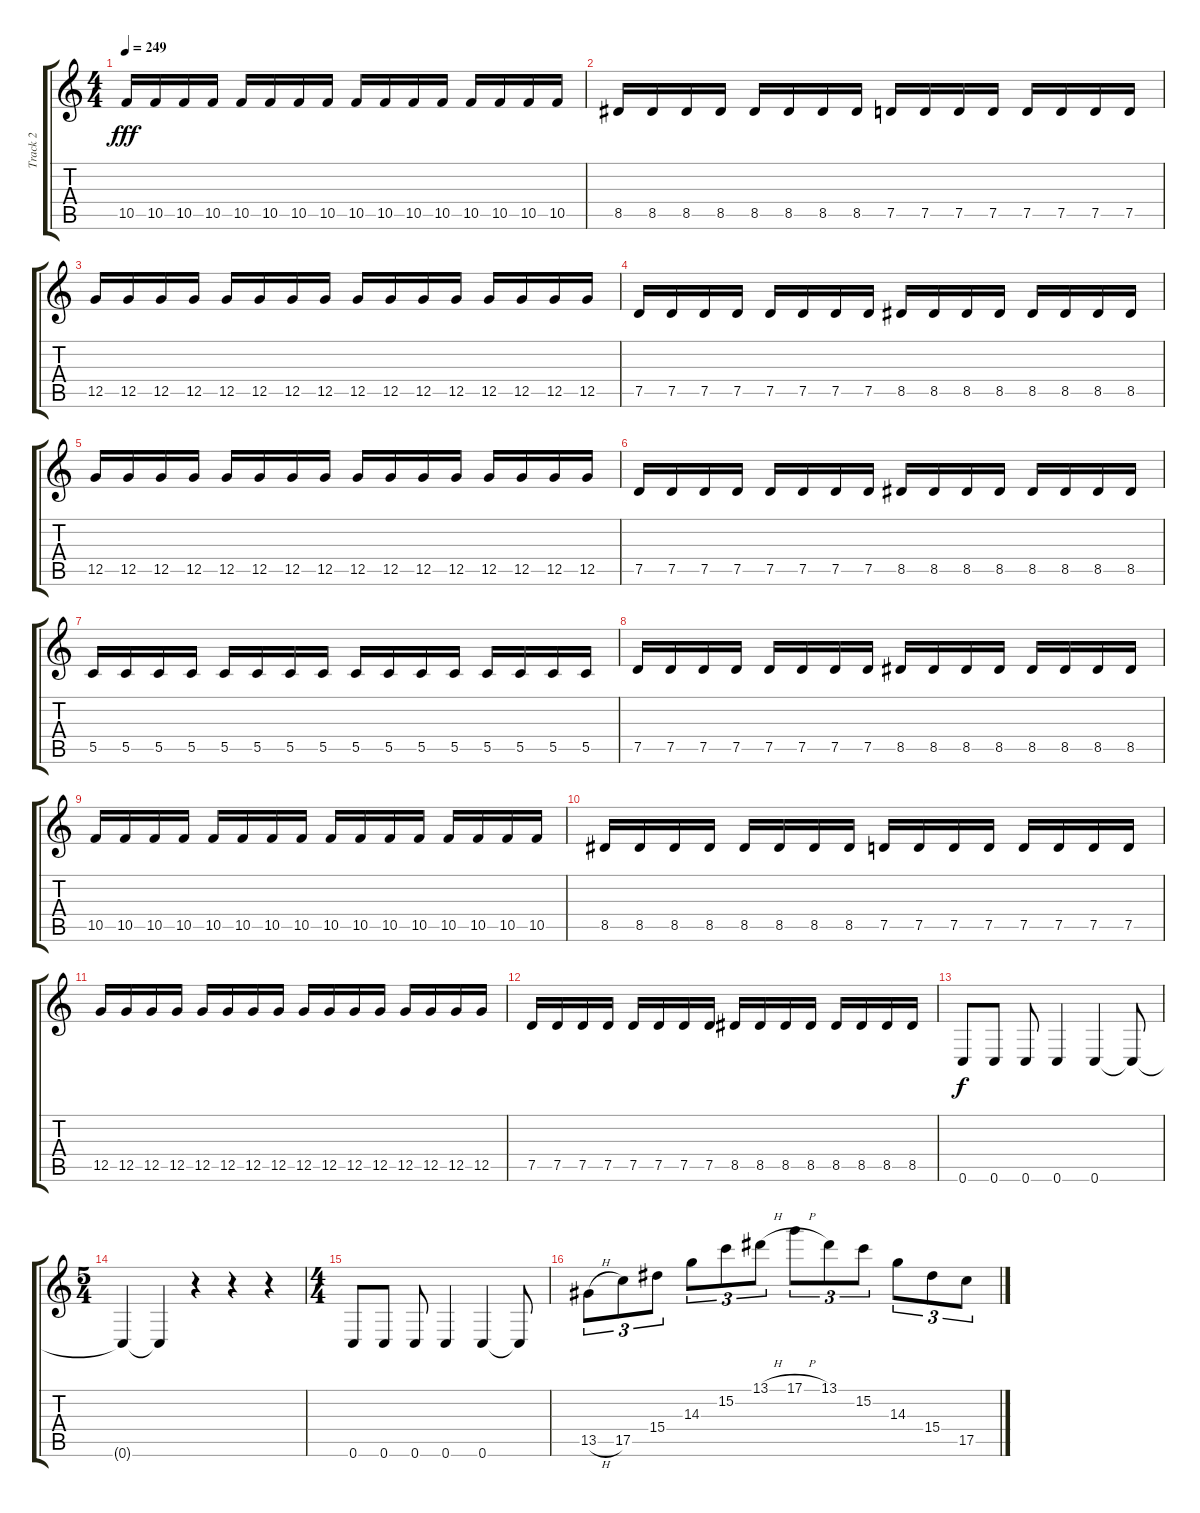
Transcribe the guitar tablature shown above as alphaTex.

\track ("Track 2" "Track 2") {instrument distortionguitar}
\staff {score tabs}
\tuning (D4 A3 F3 C3 G2 C2) {hide}
\ts (4 4)
\tempo 249
\clef g2
\ks c
10.5.16{dy fff} 10.5.16 10.5.16 10.5.16 10.5.16 10.5.16 10.5.16 10.5.16 10.5.16 10.5.16 10.5.16 10.5.16 10.5.16 10.5.16 10.5.16 10.5.16 |
8.5.16 8.5.16 8.5.16 8.5.16 8.5.16 8.5.16 8.5.16 8.5.16 7.5.16 7.5.16 7.5.16 7.5.16 7.5.16 7.5.16 7.5.16 7.5.16 |
12.5.16 12.5.16 12.5.16 12.5.16 12.5.16 12.5.16 12.5.16 12.5.16 12.5.16 12.5.16 12.5.16 12.5.16 12.5.16 12.5.16 12.5.16 12.5.16 |
7.5.16 7.5.16 7.5.16 7.5.16 7.5.16 7.5.16 7.5.16 7.5.16 8.5.16 8.5.16 8.5.16 8.5.16 8.5.16 8.5.16 8.5.16 8.5.16 |
12.5.16 12.5.16 12.5.16 12.5.16 12.5.16 12.5.16 12.5.16 12.5.16 12.5.16 12.5.16 12.5.16 12.5.16 12.5.16 12.5.16 12.5.16 12.5.16 |
7.5.16 7.5.16 7.5.16 7.5.16 7.5.16 7.5.16 7.5.16 7.5.16 8.5.16 8.5.16 8.5.16 8.5.16 8.5.16 8.5.16 8.5.16 8.5.16 |
5.5.16 5.5.16 5.5.16 5.5.16 5.5.16 5.5.16 5.5.16 5.5.16 5.5.16 5.5.16 5.5.16 5.5.16 5.5.16 5.5.16 5.5.16 5.5.16 |
7.5.16 7.5.16 7.5.16 7.5.16 7.5.16 7.5.16 7.5.16 7.5.16 8.5.16 8.5.16 8.5.16 8.5.16 8.5.16 8.5.16 8.5.16 8.5.16 |
10.5.16 10.5.16 10.5.16 10.5.16 10.5.16 10.5.16 10.5.16 10.5.16 10.5.16 10.5.16 10.5.16 10.5.16 10.5.16 10.5.16 10.5.16 10.5.16 |
8.5.16 8.5.16 8.5.16 8.5.16 8.5.16 8.5.16 8.5.16 8.5.16 7.5.16 7.5.16 7.5.16 7.5.16 7.5.16 7.5.16 7.5.16 7.5.16 |
12.5.16 12.5.16 12.5.16 12.5.16 12.5.16 12.5.16 12.5.16 12.5.16 12.5.16 12.5.16 12.5.16 12.5.16 12.5.16 12.5.16 12.5.16 12.5.16 |
7.5.16 7.5.16 7.5.16 7.5.16 7.5.16 7.5.16 7.5.16 7.5.16 8.5.16 8.5.16 8.5.16 8.5.16 8.5.16 8.5.16 8.5.16 8.5.16 |
0.6.8{dy f} 0.6.8 0.6.8 0.6.4 0.6.4 0.6{t}.8 |
\ts (5 4)
0.6{t}.4 0.6{t}.4 r.4 r.4 r.4 |
\ts (4 4)
0.6.8 0.6.8 0.6.8 0.6.4 0.6.4 0.6{t}.8 |
13.5{h}.8{tu (3 2)} 17.5.8{tu (3 2)} 15.4.8{tu (3 2)} 14.3.8{tu (3 2)} 15.2.8{tu (3 2)} 13.1{h}.8{tu (3 2)} 17.1{h}.8{tu (3 2)} 13.1.8{tu (3 2)} 15.2.8{tu (3 2)} 14.3.8{tu (3 2)} 15.4.8{tu (3 2)} 17.5.8{tu (3 2)}
